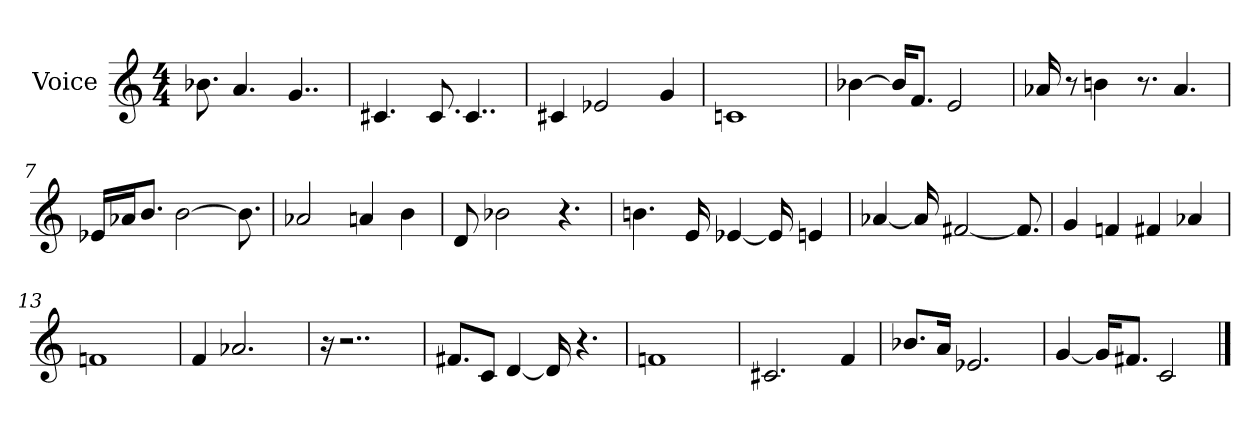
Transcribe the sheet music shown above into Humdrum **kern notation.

**kern
*part1
*staff1
*I"Voice
*I'Voice
*clefG2
*M4/4
=1
8.b-X\
4.a/
4..g/
=2
4.c#X/
8.c#/
4..c#/
=3
4c#X/
2e-X/
4g/
=4
1cn
=5
[>4b-X\
16b-/KL]
8.f/J
2e/
=6
16a-X/
8r
4bn\
8.r
4.a-/
=7
16e-X/LL
16a-X/J
8.b/J
[>2b\
8.b\]
=8
2a-X/
4an/
4b\
!!LO:LB:g=z
=9
8d/
2b-X\
4.r
=10
4.bn\
16e/
[<4e-X/
16e-/]
4en/
=11
[<4a-X/
16a-/]
[<2f#X/
8.f#/]
=12
4g/
4fn/
4f#X/
4a-X/
=13
1fn
=14
4f/
2.a-X/
=15
16ra
2..rcc
=16
8.f#X/L
8c/J
[<4d/
16d/]
4.r
=17
1fn
!!LO:LB:g=z
=18
2.c#X/
4f/
=19
8.b-X/L
16a/Jk
2.e-X/
=20
[<4g/
16g/KL]
8.f#X/J
2c/
==
*-
